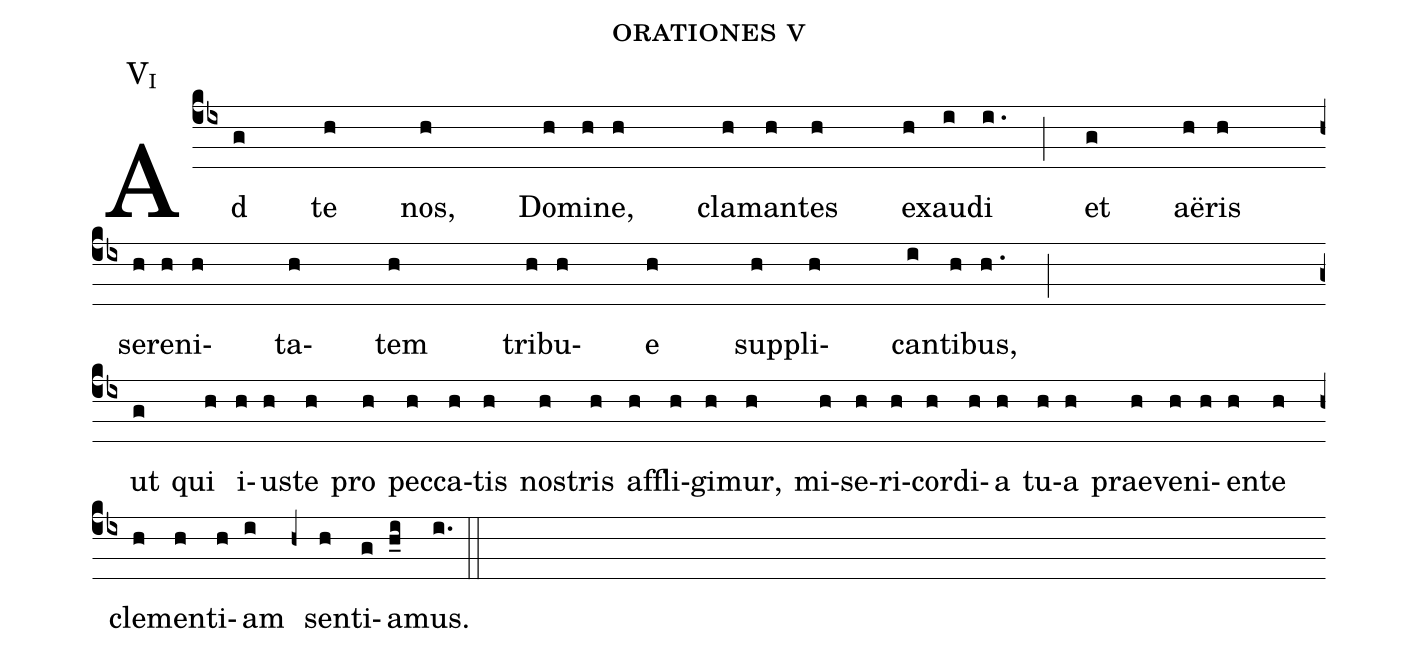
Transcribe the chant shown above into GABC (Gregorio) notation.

name: orationes v;
annotation: V\textsubscript{I};
%%
(cb4) Ad(g) te(h) nos,(h) Do(h)mi(h)ne,(h) cla(h)man(h)tes(h) ex(h)au(i)di(i.) (;) et(g) aë(h)ris(h) (z)
se(h)re(h)ni(h)ta(h)tem(h) tri(h)bu(h)e(h) sup(h)pli(h)can(i)ti(h)bus,(h.) (;) (/[25]) (z)
ut(g) qui(h) i(h)us(h)te(h) pro(h) pec(h)ca(h)tis(h) nos(h)tris(h) af(h)fli(h)gi(h)mur,(h) mi(h)se(h)ri(h)cor(h)di(h)a(h) tu(h)a(h) prae(h)ve(h)ni(h)en(h)te(h) (z)
cle(h)men(h)ti(h)am(i) (h+) sen(h)ti(g)a(h_0i)mus.(i.) (::) (/[65])
